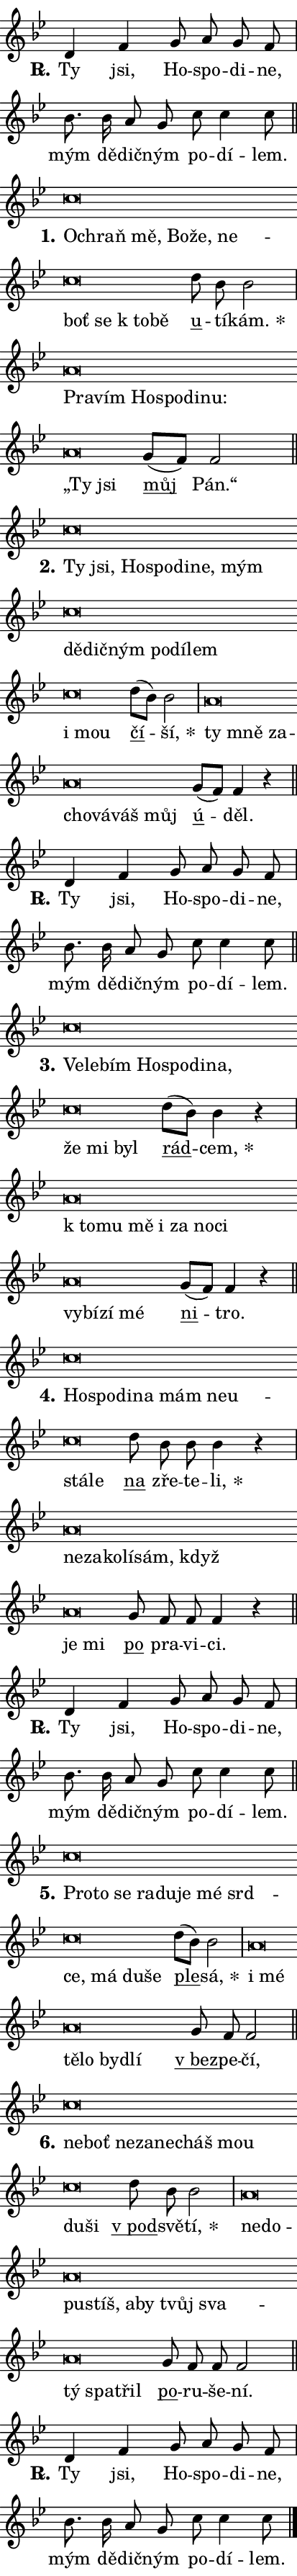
\version "2.22.1"
\header { tagline = "" }
\paper {
  indent = 0\cm
  top-margin = 0\cm
  right-margin = 0\cm
  bottom-margin = 0\cm
  left-margin = 0\cm
  paper-width = 7\cm
  page-breaking = #ly:one-page-breaking
  system-system-spacing.basic-distance = #11
  score-system-spacing.basic-distance = #11.3
  ragged-last = ##f
}


%% Author: Thomas Morley
%% https://lists.gnu.org/archive/html/lilypond-user/2020-05/msg00002.html
#(define (line-position grob)
"Returns position of @var[grob} in current system:
   @code{'start}, if at first time-step
   @code{'end}, if at last time-step
   @code{'middle} otherwise
"
  (let* ((col (ly:item-get-column grob))
         (ln (ly:grob-object col 'left-neighbor))
         (rn (ly:grob-object col 'right-neighbor))
         (col-to-check-left (if (ly:grob? ln) ln col))
         (col-to-check-right (if (ly:grob? rn) rn col))
         (break-dir-left
           (and
             (ly:grob-property col-to-check-left 'non-musical #f)
             (ly:item-break-dir col-to-check-left)))
         (break-dir-right
           (and
             (ly:grob-property col-to-check-right 'non-musical #f)
             (ly:item-break-dir col-to-check-right))))
        (cond ((eqv? 1 break-dir-left) 'start)
              ((eqv? -1 break-dir-right) 'end)
              (else 'middle))))

#(define (tranparent-at-line-position vctor)
  (lambda (grob)
  "Relying on @code{line-position} select the relevant enry from @var{vctor}.
Used to determine transparency,"
    (case (line-position grob)
      ((end) (not (vector-ref vctor 0)))
      ((middle) (not (vector-ref vctor 1)))
      ((start) (not (vector-ref vctor 2))))))

noteHeadBreakVisibility =
#(define-music-function (break-visibility)(vector?)
"Makes @code{NoteHead}s transparent relying on @var{break-visibility}"
#{
  \override NoteHead.transparent =
    #(tranparent-at-line-position break-visibility)
#})

#(define delete-ledgers-for-transparent-note-heads
  (lambda (grob)
    "Reads whether a @code{NoteHead} is transparent.
If so this @code{NoteHead} is removed from @code{'note-heads} from
@var{grob}, which is supposed to be @code{LedgerLineSpanner}.
As a result ledgers are not printed for this @code{NoteHead}"
    (let* ((nhds-array (ly:grob-object grob 'note-heads))
           (nhds-list
             (if (ly:grob-array? nhds-array)
                 (ly:grob-array->list nhds-array)
                 '()))
           ;; Relies on the transparent-property being done before
           ;; Staff.LedgerLineSpanner.after-line-breaking is executed.
           ;; This is fragile ...
           (to-keep
             (remove
               (lambda (nhd)
                 (ly:grob-property nhd 'transparent #f))
               nhds-list)))
      ;; TODO find a better method to iterate over grob-arrays, similiar
      ;; to filter/remove etc for lists
      ;; For now rebuilt from scratch
      (set! (ly:grob-object grob 'note-heads)  '())
      (for-each
        (lambda (nhd)
          (ly:pointer-group-interface::add-grob grob 'note-heads nhd))
        to-keep))))

hideNotes = {
  \noteHeadBreakVisibility #begin-of-line-visible
}
unHideNotes = {
  \noteHeadBreakVisibility #all-visible
}

% work-around for resetting accidentals
% https://lilypond.org/doc/v2.23/Documentation/notation/displaying-rhythms#unmetered-music
cadenzaMeasure = {
  \cadenzaOff
  \partial 1024 s1024
  \cadenzaOn
}

#(define-markup-command (accent layout props text) (markup?)
  "Underline accented syllable"
  (interpret-markup layout props
    #{\markup \override #'(offset . 4.3) \underline { #text }#}))

responsum = \markup \concat {
  "R" \hspace #-1.05 \path #0.1 #'((moveto 0 0.07) (lineto 0.9 0.8)) \hspace #0.05 "."
}

\layout {
    \context {
        \Staff
        \remove "Time_signature_engraver"
        \override LedgerLineSpanner.after-line-breaking = #delete-ledgers-for-transparent-note-heads
    }
    \context {
        \Voice {
            \override NoteHead.output-attributes = #'((class . "notehead"))
            \override Hairpin.height = #0.55
        }
    }
    \context {
        \Lyrics {
            \override StanzaNumber.output-attributes = #'((class . "stanzanumber"))
            \override LyricSpace.minimum-distance = #0.9
            \override LyricText.font-name = #"TeX Gyre Schola"
            \override LyricText.font-size = 1
            \override StanzaNumber.font-name = #"TeX Gyre Schola Bold"
            \override StanzaNumber.font-size = 1
        }
    }
}

% magnetic-lyrics.ily
%
%   written by
%     Jean Abou Samra <jean@abou-samra.fr>
%     Werner Lemberg <wl@gnu.org>
%
%   adapted by
%     Jiri Hon <jiri.hon@gmail.com>
%
% Version 2022-Apr-15

% https://www.mail-archive.com/lilypond-user@gnu.org/msg149350.html

#(define (Left_hyphen_pointer_engraver context)
   "Collect syllable-hyphen-syllable occurrences in lyrics and store
them in properties.  This engraver only looks to the left.  For
example, if the lyrics input is @code{foo -- bar}, it does the
following.

@itemize @bullet
@item
Set the @code{text} property of the @code{LyricHyphen} grob between
@q{foo} and @q{bar} to @code{foo}.

@item
Set the @code{left-hyphen} property of the @code{LyricText} grob with
text @q{foo} to the @code{LyricHyphen} grob between @q{foo} and
@q{bar}.
@end itemize

Use this auxiliary engraver in combination with the
@code{lyric-@/text::@/apply-@/magnetic-@/offset!} hook."
   (let ((hyphen #f)
         (text #f))
     (make-engraver
      (acknowledgers
       ((lyric-syllable-interface engraver grob source-engraver)
        (set! text grob)))
      (end-acknowledgers
       ((lyric-hyphen-interface engraver grob source-engraver)
        ;(when (not (grob::has-interface grob 'lyric-space-interface))
          (set! hyphen grob)));)
      ((stop-translation-timestep engraver)
       (when (and text hyphen)
         (ly:grob-set-object! text 'left-hyphen hyphen))
       (set! text #f)
       (set! hyphen #f)))))

#(define (lyric-text::apply-magnetic-offset! grob)
   "If the space between two syllables is less than the value in
property @code{LyricText@/.details@/.squash-threshold}, move the right
syllable to the left so that it gets concatenated with the left
syllable.

Use this function as a hook for
@code{LyricText@/.after-@/line-@/breaking} if the
@code{Left_@/hyphen_@/pointer_@/engraver} is active."
   (let ((hyphen (ly:grob-object grob 'left-hyphen #f)))
     (when hyphen
       (let ((left-text (ly:spanner-bound hyphen LEFT)))
         (when (grob::has-interface left-text 'lyric-syllable-interface)
           (let* ((common (ly:grob-common-refpoint grob left-text X))
                  (this-x-ext (ly:grob-extent grob common X))
                  (left-x-ext
                   (begin
                     ;; Trigger magnetism for left-text.
                     (ly:grob-property left-text 'after-line-breaking)
                     (ly:grob-extent left-text common X)))
                  ;; `delta` is the gap width between two syllables.
                  (delta (- (interval-start this-x-ext)
                            (interval-end left-x-ext)))
                  (details (ly:grob-property grob 'details))
                  (threshold (assoc-get 'squash-threshold details 0.2)))
             (when (< delta threshold)
               (let* (;; We have to manipulate the input text so that
                      ;; ligatures crossing syllable boundaries are not
                      ;; disabled.  For languages based on the Latin
                      ;; script this is essentially a beautification.
                      ;; However, for non-Western scripts it can be a
                      ;; necessity.
                      (lt (ly:grob-property left-text 'text))
                      (rt (ly:grob-property grob 'text))
                      (is-space (grob::has-interface hyphen 'lyric-space-interface))
                      (space (if is-space " " ""))
                      (space-markup (grob-interpret-markup grob " "))
                      (space-size (interval-length (ly:stencil-extent space-markup X)))
                      (extra-delta (if is-space space-size 0))
                      ;; Append new syllable.
                      (ltrt-space (if (and (string? lt) (string? rt))
                                (string-append lt space rt)
                                (make-concat-markup (list lt space rt))))
                      ;; Right-align `ltrt` to the right side.
                      (ltrt-space-markup (grob-interpret-markup
                               grob
                               (make-translate-markup
                                (cons (interval-length this-x-ext) 0)
                                (make-right-align-markup ltrt-space)))))
                 (begin
                   ;; Don't print `left-text`.
                   (ly:grob-set-property! left-text 'stencil #f)
                   ;; Set text and stencil (which holds all collected
                   ;; syllables so far) and shift it to the left.
                   (ly:grob-set-property! grob 'text ltrt-space)
                   (ly:grob-set-property! grob 'stencil ltrt-space-markup)
                   (ly:grob-translate-axis! grob (- (- delta extra-delta)) X))))))))))


#(define (lyric-hyphen::displace-bounds-first grob)
   ;; Make very sure this callback isn't triggered too early.
   (let ((left (ly:spanner-bound grob LEFT))
         (right (ly:spanner-bound grob RIGHT)))
     (ly:grob-property left 'after-line-breaking)
     (ly:grob-property right 'after-line-breaking)
     (ly:lyric-hyphen::print grob)))

squashThreshold = #0.4

\layout {
  \context {
    \Lyrics
    \consists #Left_hyphen_pointer_engraver
    \override LyricText.after-line-breaking =
      #lyric-text::apply-magnetic-offset!
    \override LyricHyphen.stencil = #lyric-hyphen::displace-bounds-first
    \override LyricText.details.squash-threshold = \squashThreshold
    \override LyricHyphen.minimum-distance = 0
    \override LyricHyphen.minimum-length = \squashThreshold
  }
}

squash = \override LyricText.details.squash-threshold = 9999
unSquash = \override LyricText.details.squash-threshold = \squashThreshold

left = \override LyricText.self-alignment-X = #LEFT
unLeft = \revert LyricText.self-alignment-X

starOffset = #(lambda (grob) 
                (let ((x_offset (ly:self-alignment-interface::aligned-on-x-parent grob)))
                  (if (= x_offset 0) 0 (+ x_offset 1.2))))

star = #(define-music-function (syllable)(string?)
"Append star separator at the end of a syllable"
#{
  \once \override LyricText.X-offset = #starOffset
  \lyricmode { \markup {
    #syllable
    \override #'((font-name . "TeX Gyre Schola Bold")) \hspace #0.2 \lower #0.65 \larger "*"
  } }
#})

starAccent = #(define-music-function (syllable)(string?)
"Append star separator at the end of a syllable and make accent"
#{
  \once \override LyricText.X-offset = #starOffset
  \lyricmode { \markup {
    \accent #syllable
    \override #'((font-name . "TeX Gyre Schola Bold")) \hspace #0.2 \lower #0.65 \larger "*"
  } }
#})

breath = #(define-music-function (syllable)(string?)
"Append breathing indicator at the end of a syllable"
#{
  \lyricmode { \markup { #syllable "+" } }
#})

optionalBreath = #(define-music-function (syllable)(string?)
"Append optional breathing indicator at the end of a syllable"
#{
  \lyricmode { \markup { #syllable "(+)" } }
#})


\score {
    <<
        \new Voice = "melody" { \cadenzaOn \key bes \major \relative { d'4 f g8 a g f \cadenzaMeasure \bar "|" bes8. bes16 a8 g \bar "" c c4 c8 \cadenzaMeasure \bar "||" \break } }
        \new Lyrics \lyricsto "melody" { \lyricmode { \set stanza = \responsum
Ty jsi, Ho -- spo -- di -- ne, mým dě -- dič -- ným po -- dí -- lem. } }
    >>
    \layout {}
}

\score {
    <<
        \new Voice = "melody" { \cadenzaOn \key bes \major \relative { c''\breve*1/16 \hideNotes \breve*1/16 \bar "" \breve*1/16 \bar "" \breve*1/16 \bar "" \breve*1/16 \bar "" \breve*1/16 \bar "" \breve*1/16 \bar "" \breve*1/16 \bar "" \breve*1/16 \breve*1/16 \bar "" \unHideNotes \bar "" d8 bes bes2 \cadenzaMeasure \bar "|" a\breve*1/16 \hideNotes \breve*1/16 \bar "" \breve*1/16 \bar "" \breve*1/16 \bar "" \breve*1/16 \bar "" \breve*1/16 \bar "" \breve*1/16 \breve*1/16 \bar "" \unHideNotes \bar "" g8[( f)] f2 \cadenzaMeasure \bar "||" \break } }
        \new Lyrics \lyricsto "melody" { \lyricmode { \set stanza = "1."
\left O -- \squash chraň mě, Bo -- že, ne -- boť se "k to" -- bě \unLeft \unSquash \markup \accent u -- tí -- \star kám. \left Pra -- \squash vím Ho -- spo -- di -- nu: „Ty jsi \unLeft \unSquash \markup \accent můj Pán.“ } }
    >>
    \layout {}
}

\score {
    <<
        \new Voice = "melody" { \cadenzaOn \key bes \major \relative { c''\breve*1/16 \hideNotes \breve*1/16 \bar "" \breve*1/16 \bar "" \breve*1/16 \bar "" \breve*1/16 \bar "" \breve*1/16 \bar "" \breve*1/16 \bar "" \breve*1/16 \bar "" \breve*1/16 \bar "" \breve*1/16 \bar "" \breve*1/16 \bar "" \breve*1/16 \bar "" \breve*1/16 \bar "" \breve*1/16 \breve*1/16 \bar "" \unHideNotes \bar "" d8[( bes)] bes2 \cadenzaMeasure \bar "|" a\breve*1/16 \hideNotes \breve*1/16 \bar "" \breve*1/16 \bar "" \breve*1/16 \bar "" \breve*1/16 \bar "" \breve*1/16 \breve*1/16 \bar "" \unHideNotes \bar "" g8[( f)] f4 r \cadenzaMeasure \bar "||" \break } }
        \new Lyrics \lyricsto "melody" { \lyricmode { \set stanza = "2."
\left Ty \squash jsi, Ho -- spo -- di -- ne, mým dě -- dič -- ným po -- dí -- lem i mou \unLeft \unSquash \markup \accent čí -- \star ší, \left ty \squash mně za -- cho -- vá -- váš můj \unLeft \unSquash \markup \accent ú -- děl. } }
    >>
    \layout {}
}

\score {
    <<
        \new Voice = "melody" { \cadenzaOn \key bes \major \relative { d'4 f g8 a g f \cadenzaMeasure \bar "|" bes8. bes16 a8 g \bar "" c c4 c8 \cadenzaMeasure \bar "||" \break } }
        \new Lyrics \lyricsto "melody" { \lyricmode { \set stanza = \responsum
Ty jsi, Ho -- spo -- di -- ne, mým dě -- dič -- ným po -- dí -- lem. } }
    >>
    \layout {}
}

\score {
    <<
        \new Voice = "melody" { \cadenzaOn \key bes \major \relative { c''\breve*1/16 \hideNotes \breve*1/16 \bar "" \breve*1/16 \bar "" \breve*1/16 \bar "" \breve*1/16 \bar "" \breve*1/16 \bar "" \breve*1/16 \bar "" \breve*1/16 \bar "" \breve*1/16 \breve*1/16 \bar "" \unHideNotes \bar "" d8[( bes)] bes4 r \cadenzaMeasure \bar "|" a\breve*1/16 \hideNotes \breve*1/16 \bar "" \breve*1/16 \bar "" \breve*1/16 \bar "" \breve*1/16 \bar "" \breve*1/16 \bar "" \breve*1/16 \bar "" \breve*1/16 \bar "" \breve*1/16 \bar "" \breve*1/16 \breve*1/16 \bar "" \unHideNotes \bar "" g8[( f)] f4 r \cadenzaMeasure \bar "||" \break } }
        \new Lyrics \lyricsto "melody" { \lyricmode { \set stanza = "3."
\left Ve -- \squash le -- bím Ho -- spo -- di -- na, že mi byl \unLeft \unSquash \markup \accent rád -- \star cem, \left "k to" -- \squash mu mě i za no -- ci vy -- bí -- zí mé \unLeft \unSquash \markup \accent ni -- tro. } }
    >>
    \layout {}
}

\score {
    <<
        \new Voice = "melody" { \cadenzaOn \key bes \major \relative { c''\breve*1/16 \hideNotes \breve*1/16 \bar "" \breve*1/16 \bar "" \breve*1/16 \bar "" \breve*1/16 \bar "" \breve*1/16 \bar "" \breve*1/16 \bar "" \breve*1/16 \breve*1/16 \bar "" \unHideNotes \bar "" d8 bes bes bes4 r \cadenzaMeasure \bar "|" a\breve*1/16 \hideNotes \breve*1/16 \bar "" \breve*1/16 \bar "" \breve*1/16 \bar "" \breve*1/16 \bar "" \breve*1/16 \bar "" \breve*1/16 \breve*1/16 \bar "" \unHideNotes \bar "" g8 f f f4 r \cadenzaMeasure \bar "||" \break } }
        \new Lyrics \lyricsto "melody" { \lyricmode { \set stanza = "4."
\left Ho -- \squash spo -- di -- na mám ne -- u -- stá -- le \unLeft \unSquash \markup \accent na zře -- te -- \star li, \left ne -- \squash za -- ko -- lí -- sám, když je mi \unLeft \unSquash \markup \accent po pra -- vi -- ci. } }
    >>
    \layout {}
}

\score {
    <<
        \new Voice = "melody" { \cadenzaOn \key bes \major \relative { d'4 f g8 a g f \cadenzaMeasure \bar "|" bes8. bes16 a8 g \bar "" c c4 c8 \cadenzaMeasure \bar "||" \break } }
        \new Lyrics \lyricsto "melody" { \lyricmode { \set stanza = \responsum
Ty jsi, Ho -- spo -- di -- ne, mým dě -- dič -- ným po -- dí -- lem. } }
    >>
    \layout {}
}

\score {
    <<
        \new Voice = "melody" { \cadenzaOn \key bes \major \relative { c''\breve*1/16 \hideNotes \breve*1/16 \bar "" \breve*1/16 \bar "" \breve*1/16 \bar "" \breve*1/16 \bar "" \breve*1/16 \bar "" \breve*1/16 \bar "" \breve*1/16 \bar "" \breve*1/16 \bar "" \breve*1/16 \bar "" \breve*1/16 \breve*1/16 \bar "" \unHideNotes \bar "" d8[( bes)] bes2 \cadenzaMeasure \bar "|" a\breve*1/16 \hideNotes \breve*1/16 \bar "" \breve*1/16 \bar "" \breve*1/16 \bar "" \breve*1/16 \breve*1/16 \bar "" \unHideNotes \bar "" g8 f f2 \cadenzaMeasure \bar "||" \break } }
        \new Lyrics \lyricsto "melody" { \lyricmode { \set stanza = "5."
\left Pro -- \squash to se ra -- du -- je mé srd -- ce, má du -- še \unLeft \unSquash \markup \accent ple -- \star sá, \left i \squash mé tě -- lo by -- dlí \unLeft \unSquash \markup \accent "v bez" -- pe -- čí, } }
    >>
    \layout {}
}

\score {
    <<
        \new Voice = "melody" { \cadenzaOn \key bes \major \relative { c''\breve*1/16 \hideNotes \breve*1/16 \bar "" \breve*1/16 \bar "" \breve*1/16 \bar "" \breve*1/16 \bar "" \breve*1/16 \bar "" \breve*1/16 \bar "" \breve*1/16 \breve*1/16 \bar "" \unHideNotes \bar "" d8 bes bes2 \cadenzaMeasure \bar "|" a\breve*1/16 \hideNotes \breve*1/16 \bar "" \breve*1/16 \bar "" \breve*1/16 \bar "" \breve*1/16 \bar "" \breve*1/16 \bar "" \breve*1/16 \bar "" \breve*1/16 \bar "" \breve*1/16 \bar "" \breve*1/16 \breve*1/16 \bar "" \unHideNotes \bar "" g8 f f f2 \cadenzaMeasure \bar "||" \break } }
        \new Lyrics \lyricsto "melody" { \lyricmode { \set stanza = "6."
\left ne -- \squash boť ne -- za -- ne -- cháš mou du -- ši \unLeft \unSquash \markup \accent "v pod" -- svě -- \star tí, \left ne -- \squash do -- pu -- stíš, a -- by tvůj sva -- tý spa -- třil \unLeft \unSquash \markup \accent po -- ru -- še -- ní. } }
    >>
    \layout {}
}

\score {
    <<
        \new Voice = "melody" { \cadenzaOn \key bes \major \relative { d'4 f g8 a g f \cadenzaMeasure \bar "|" bes8. bes16 a8 g \bar "" c c4 c8 \cadenzaMeasure \bar "||" \break } \bar "|." }
        \new Lyrics \lyricsto "melody" { \lyricmode { \set stanza = \responsum
Ty jsi, Ho -- spo -- di -- ne, mým dě -- dič -- ným po -- dí -- lem. } }
    >>
    \layout {}
}
